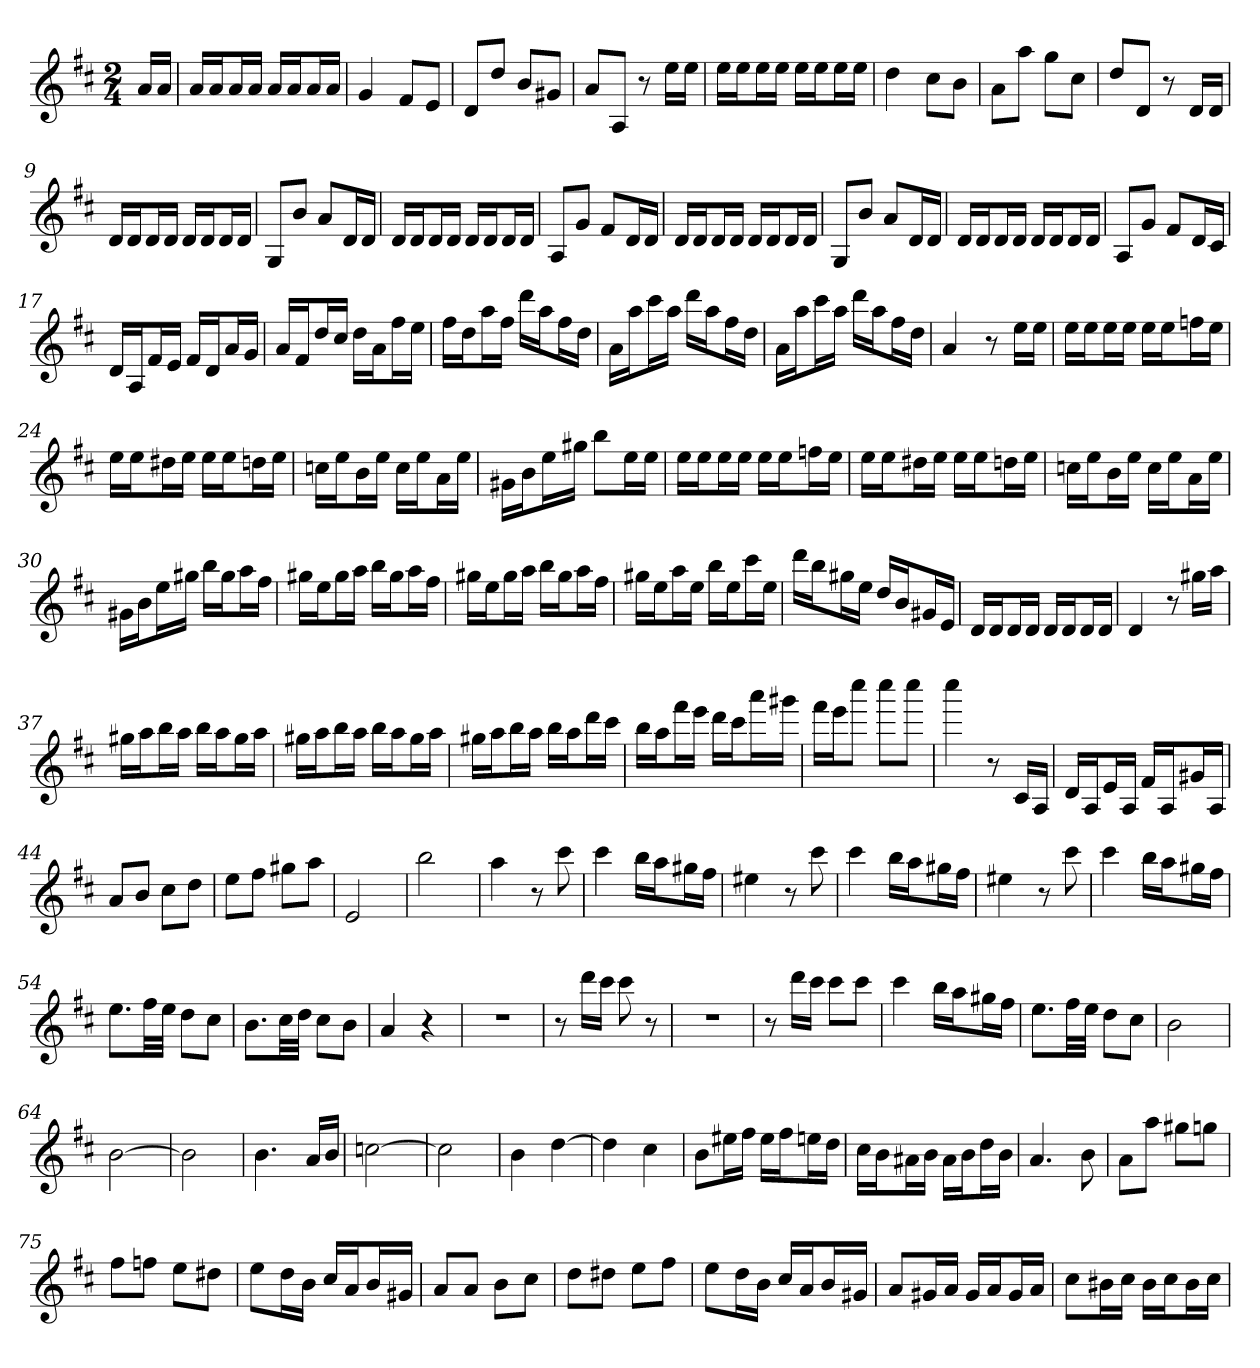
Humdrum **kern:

**kern
*part1
*staff1
*k[f#c#]
*D:
*M2/4
=
16aLL
16aJJ
=1
16aLL
16aJ
16aL
16aJJ
16aLL
16aJ
16aL
16aJJ
=2
4g
8f#L
8eJ
=3
8dL
8ddJ
8bL
8g#XJ
=4
8aL
8AJ
8r
16eeLL
16eeJJ
=5
16eeLL
16eeJ
16eeL
16eeJJ
16eeLL
16eeJ
16eeL
16eeJJ
=6
4dd
8cc#L
8bJ
=7
8aL
8aaJ
8ggL
8cc#J
=8
8ddL
8dJ
8r
16dLL
16dJJ
=9
16dLL
16dJ
16dL
16dJJ
16dLL
16dJ
16dL
16dJJ
=10
8GL
8bJ
8aL
16dL
16dJJ
=11
16dLL
16dJ
16dL
16dJJ
16dLL
16dJ
16dL
16dJJ
=12
8AL
8gJ
8f#L
16dL
16dJJ
=13
16dLL
16dJ
16dL
16dJJ
16dLL
16dJ
16dL
16dJJ
=14
8GL
8bJ
8aL
16dL
16dJJ
=15
16dLL
16dJ
16dL
16dJJ
16dLL
16dJ
16dL
16dJJ
=16
8AL
8gJ
8f#L
16dL
16c#JJ
=17
16dLL
16AJ
16f#L
16eJJ
16f#LL
16dJ
16aL
16gJJ
=18
16aLL
16f#J
16ddL
16cc#JJ
16ddLL
16aJ
16ff#L
16eeJJ
=19
16ff#LL
16ddJ
16aaL
16ff#JJ
16dddLL
16aaJ
16ff#L
16ddJJ
=20
16aLL
16aaJ
16ccc#L
16aaJJ
16dddLL
16aaJ
16ff#L
16ddJJ
=21
16aLL
16aaJ
16ccc#L
16aaJJ
16dddLL
16aaJ
16ff#L
16ddJJ
=22
4a
8r
16eeLL
16eeJJ
=23
16eeLL
16eeJ
16eeL
16eeJJ
16eeLL
16eeJ
16ffnL
16eeJJ
=24
16eeLL
16eeJ
16dd#XL
16eeJJ
16eeLL
16eeJ
16ddnL
16eeJJ
=25
16ccnLL
16eeJ
16bL
16eeJJ
16ccLL
16eeJ
16aL
16eeJJ
=26
16g#XLL
16bJ
16eeL
16gg#XJJ
8bbL
16eeL
16eeJJ
=27
16eeLL
16eeJ
16eeL
16eeJJ
16eeLL
16eeJ
16ffnL
16eeJJ
=28
16eeLL
16eeJ
16dd#XL
16eeJJ
16eeLL
16eeJ
16ddnL
16eeJJ
=29
16ccnLL
16eeJ
16bL
16eeJJ
16ccLL
16eeJ
16aL
16eeJJ
=30
16g#XLL
16bJ
16eeL
16gg#XJJ
16bbLL
16gg#J
16aaL
16ff#JJ
=31
16gg#XLL
16eeJ
16gg#L
16aaJJ
16bbLL
16gg#J
16aaL
16ff#JJ
=32
16gg#XLL
16eeJ
16gg#L
16aaJJ
16bbLL
16gg#J
16aaL
16ff#JJ
=33
16gg#XLL
16eeJ
16aaL
16eeJJ
16bbLL
16eeJ
16ccc#L
16eeJJ
=34
16dddLL
16bbJ
16gg#XL
16eeJJ
16ddLL
16bJ
16g#XL
16eJJ
=35
16dLL
16dJ
16dL
16dJJ
16dLL
16dJ
16dL
16dJJ
=36
4d
8r
16gg#XLL
16aaJJ
=37
16gg#XLL
16aaJ
16bbL
16aaJJ
16bbLL
16aaJ
16gg#L
16aaJJ
=38
16gg#XLL
16aaJ
16bbL
16aaJJ
16bbLL
16aaJ
16gg#L
16aaJJ
=39
16gg#XLL
16aaJ
16bbL
16aaJJ
16bbLL
16aaJ
16dddL
16ccc#JJ
=40
16bbLL
16aaJ
16fff#L
16eeeJJ
16dddLL
16ccc#J
16aaaL
16ggg#XJJ
=41
16fff#LL
16eeeJ
8cccc#J
8cccc#L
8cccc#J
=42
4cccc#
8r
16c#LL
16AJJ
=43
16dLL
16AJ
16eL
16AJJ
16f#LL
16AJ
16g#XL
16AJJ
=44
8aL
8bJ
8cc#L
8ddJ
=45
8eeL
8ff#J
8gg#XL
8aaJ
=46
2e
=47
2bb
=48
4aa
8r
8ccc#
=49
4ccc#
16bbLL
16aaJ
16gg#XL
16ff#JJ
=50
4ee#X
8r
8ccc#
=51
4ccc#
16bbLL
16aaJ
16gg#XL
16ff#JJ
=52
4ee#X
8r
8ccc#
=53
4ccc#
16bbLL
16aaJ
16gg#XL
16ff#JJ
=54
8.eeL
32ff#LL
32eeJJJ
8ddL
8cc#J
=55
8.bL
32cc#LL
32ddJJJ
8cc#L
8bJ
=56
4a
4r
=57
2r
=58
8r
16dddLL
16ccc#JJ
8ccc#
8r
=59
2r
=60
8r
16dddLL
16ccc#JJ
8ccc#L
8ccc#J
=61
4ccc#
16bbLL
16aaJ
16gg#XL
16ff#JJ
=62
8.eeL
32ff#LL
32eeJJJ
8ddL
8cc#J
=63
2b
=64
[2b
=65
2b]
=66
4.b
16aLL
16bJJ
=67
[2ccn
=68
2cc]
=69
4b
[4dd
=70
4dd]
4cc#
=71
8bL
16ee#XL
16ff#JJ
16ee#LL
16ff#J
16eenL
16ddJJ
=72
16cc#LL
16bJ
16a#XL
16bJJ
16a#LL
16bJ
16ddL
16bJJ
=73
4.a
8b
=74
8aL
8aaJ
8gg#XL
8ggnJ
=75
8ff#L
8ffnJ
8eeL
8dd#XJ
=76
8eeL
16ddL
16bJJ
16cc#LL
16aJ
16bL
16g#XJJ
=77
8aL
8aJ
8bL
8cc#J
=78
8ddL
8dd#XJ
8eeL
8ff#J
=79
8eeL
16ddL
16bJJ
16cc#LL
16aJ
16bL
16g#XJJ
=80
8aL
16g#XL
16aJJ
16g#LL
16aJ
16g#L
16aJJ
=81
8cc#L
16b#XL
16cc#JJ
16b#LL
16cc#J
16b#L
16cc#JJ
=
*-
